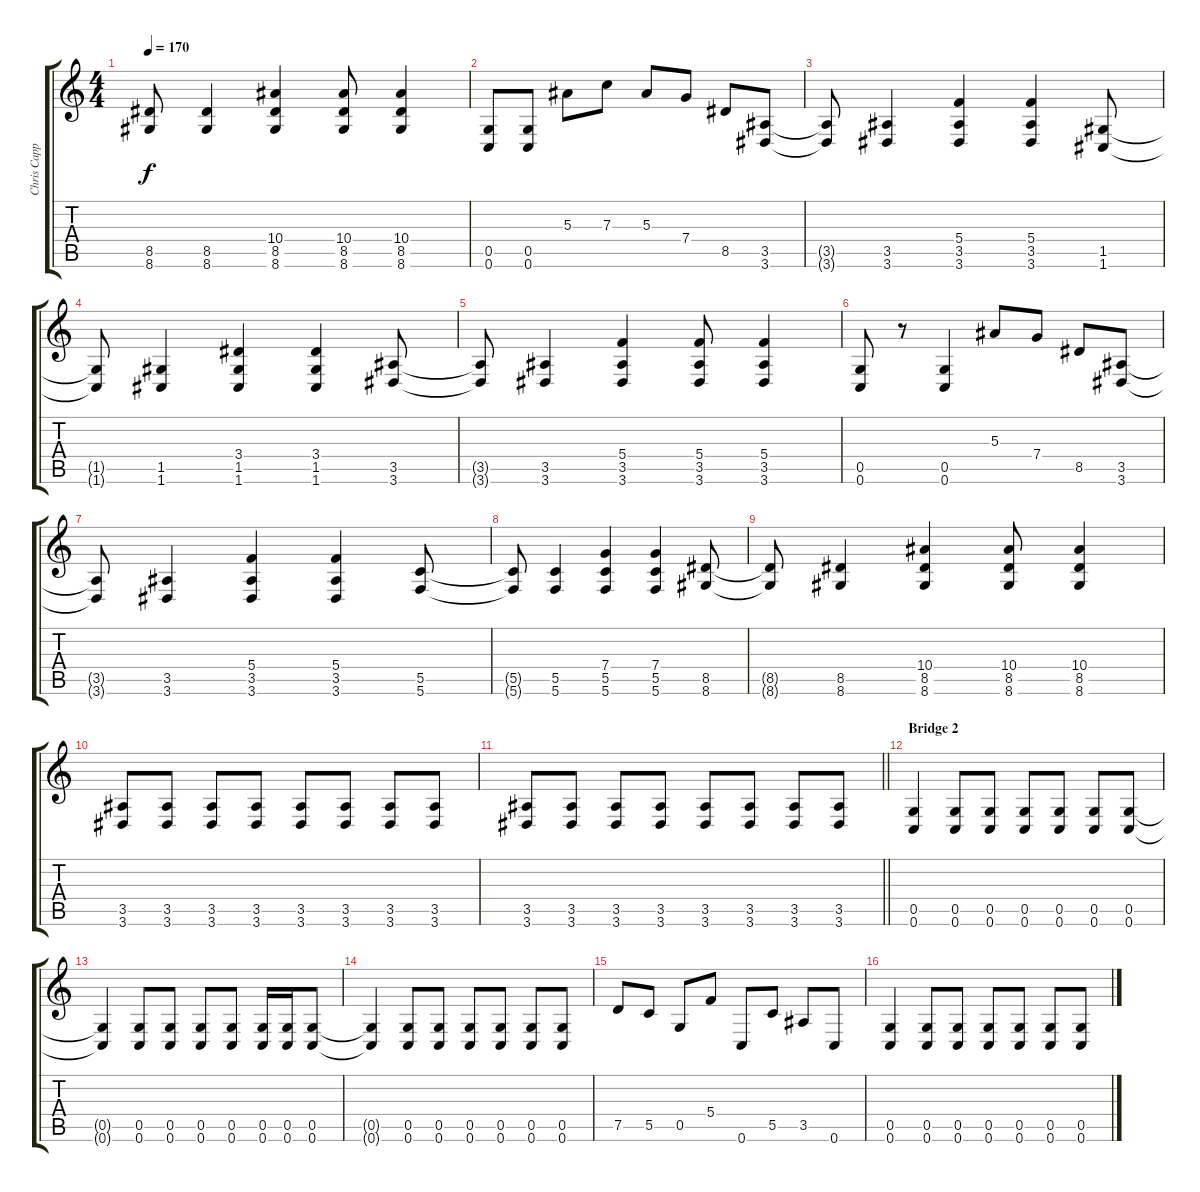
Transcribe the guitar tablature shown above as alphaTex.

\track ("Chris Cappelli - Gtr.2" "Chris Capp") {instrument distortionguitar}
\staff {score tabs}
\tuning (D4 A3 F3 C3 G2 C2) {hide}
\ts (4 4)
\tempo 170
\clef g2
\ks c
(8.5{t} 8.6{t}).8{dy f} (8.5 8.6).4 (10.4 8.5 8.6).4 (10.4 8.5 8.6).8 (10.4 8.5 8.6).4 |
(0.5 0.6).8 (0.5 0.6).8 5.3.8 7.3.8 5.3.8 7.4.8 8.5.8 (3.5 3.6).8 |
(3.5{t} 3.6{t}).8 (3.5 3.6).4 (5.4 3.5 3.6).4 (5.4 3.5 3.6).4 (1.5 1.6).8 |
(1.5{t} 1.6{t}).8 (1.5 1.6).4 (3.4 1.5 1.6).4 (3.4 1.5 1.6).4 (3.5 3.6).8 |
(3.5{t} 3.6{t}).8 (3.5 3.6).4 (5.4 3.5 3.6).4 (5.4 3.5 3.6).8 (5.4 3.5 3.6).4 |
(0.5 0.6).8 r.8 (0.5 0.6).4 5.3.8 7.4.8 8.5.8 (3.5 3.6).8 |
(3.5{t} 3.6{t}).8 (3.5 3.6).4 (5.4 3.5 3.6).4 (5.4 3.5 3.6).4 (5.5 5.6).8 |
(5.5{t} 5.6{t}).8 (5.5 5.6).4 (7.4 5.5 5.6).4 (7.4 5.5 5.6).4 (8.5 8.6).8 |
(8.5{t} 8.6{t}).8 (8.5 8.6).4 (10.4 8.5 8.6).4 (10.4 8.5 8.6).8 (10.4 8.5 8.6).4 |
(3.5 3.6).8 (3.5 3.6).8 (3.5 3.6).8 (3.5 3.6).8 (3.5 3.6).8 (3.5 3.6).8 (3.5 3.6).8 (3.5 3.6).8 |
\barLineRight lightlight
(3.5 3.6).8 (3.5 3.6).8 (3.5 3.6).8 (3.5 3.6).8 (3.5 3.6).8 (3.5 3.6).8 (3.5 3.6).8 (3.5 3.6).8 |
\section ("" "Bridge 2")
(0.5 0.6).4 (0.5 0.6).8 (0.5 0.6).8 (0.5 0.6).8 (0.5 0.6).8 (0.5 0.6).8 (0.5 0.6).8 |
(0.5{t} 0.6{t}).4 (0.5 0.6).8 (0.5 0.6).8 (0.5 0.6).8 (0.5 0.6).8 (0.5 0.6).16 (0.5 0.6).16 (0.5 0.6).8 |
(0.5{t} 0.6{t}).4 (0.5 0.6).8 (0.5 0.6).8 (0.5 0.6).8 (0.5 0.6).8 (0.5 0.6).8 (0.5 0.6).8 |
7.5.8 5.5.8 0.5.8 5.4.8 0.6.8 5.5.8 3.5.8 0.6.8 |
(0.5 0.6).4 (0.5 0.6).8 (0.5 0.6).8 (0.5 0.6).8 (0.5 0.6).8 (0.5 0.6).8 (0.5 0.6).8
